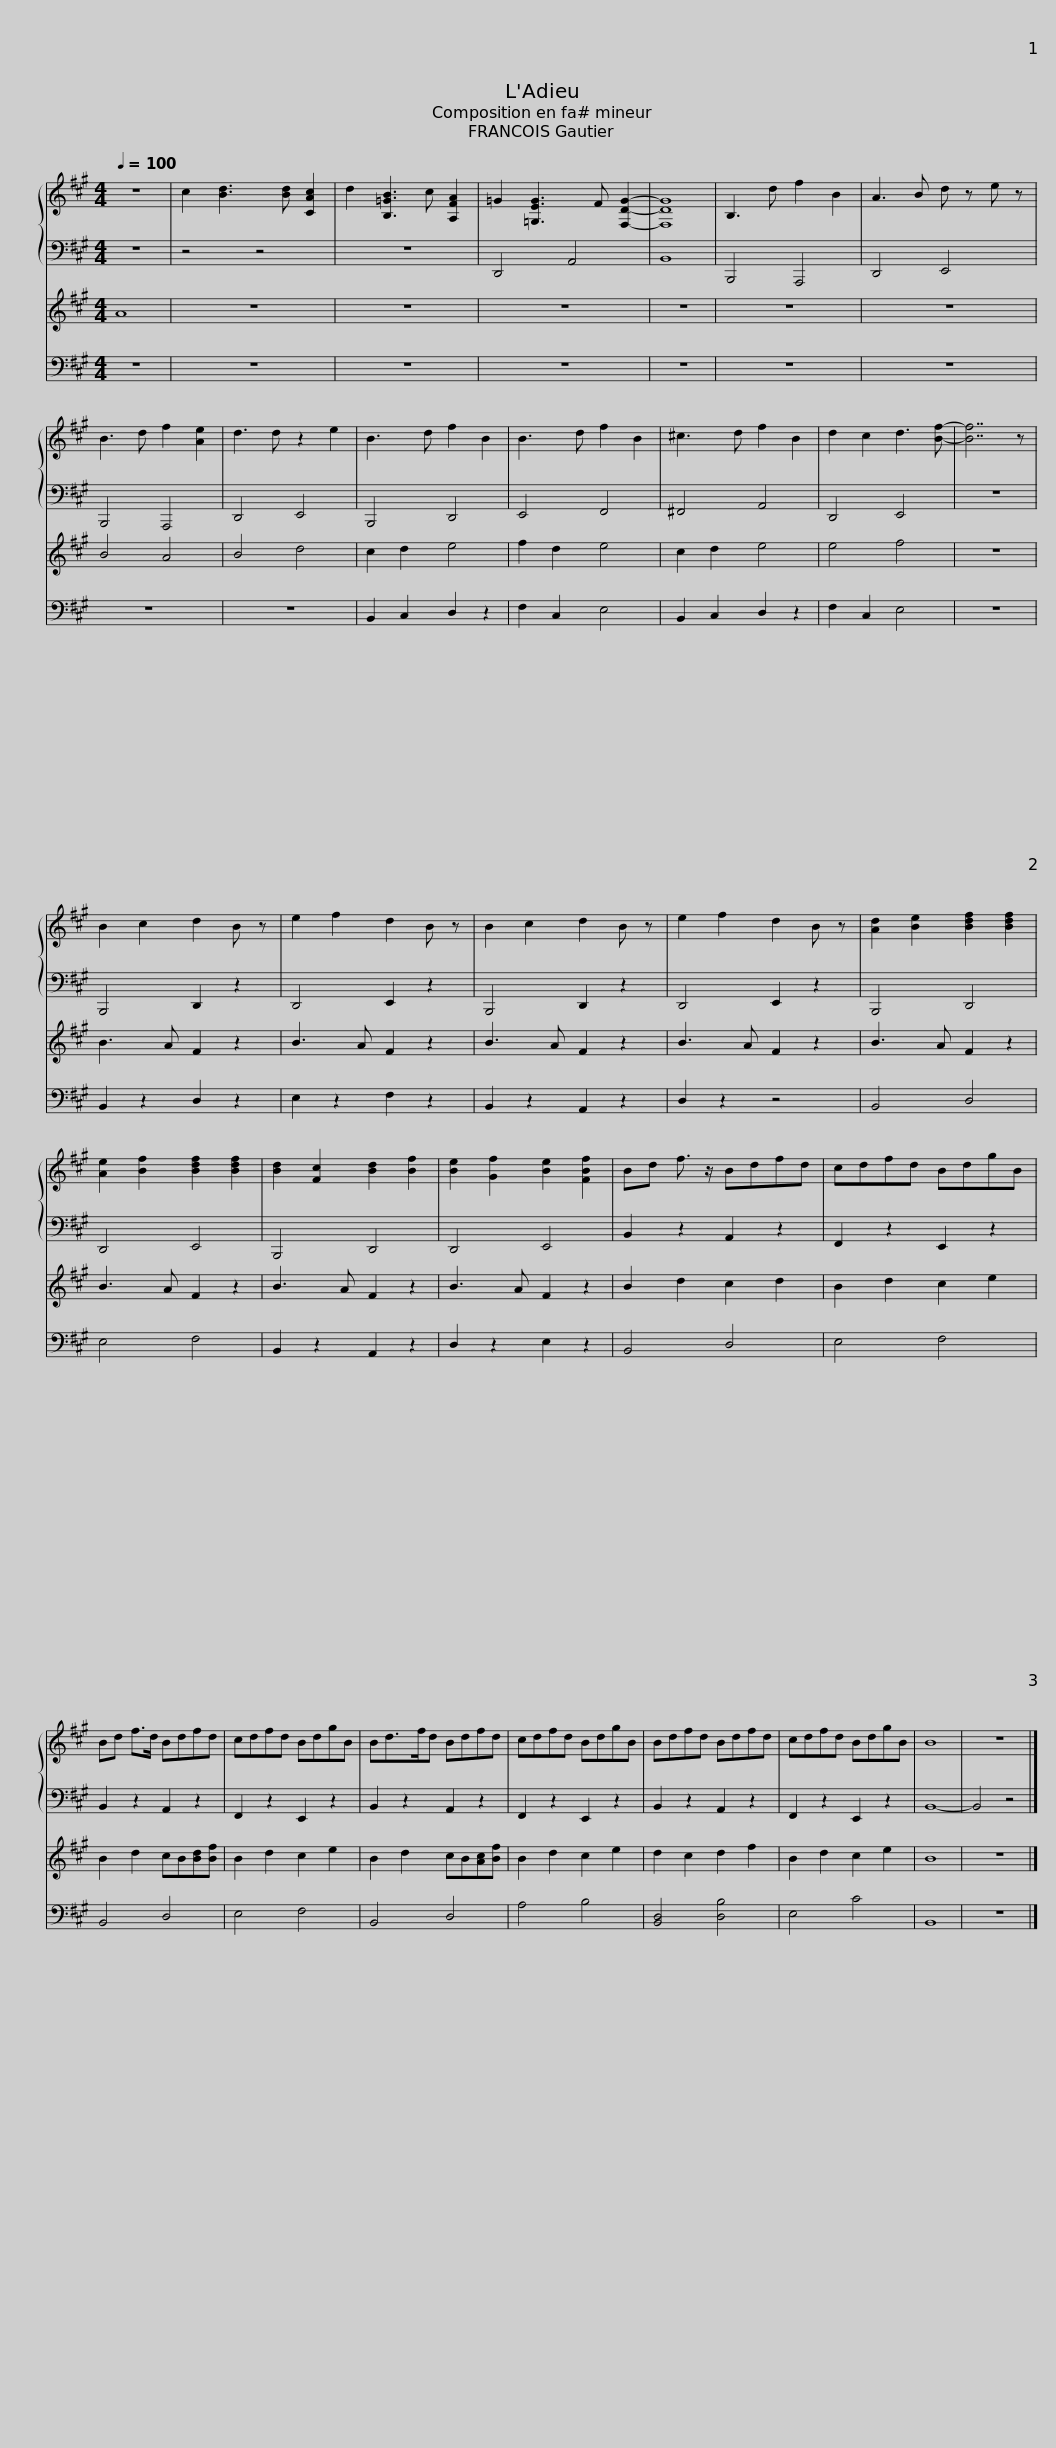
X:1
%%score { 1 | 2 } 3 4
L:1/8
Q:1/4=100
M:4/4
I:linebreak $
K:A
V:1 treble
V:2 bass
V:3 treble
V:4 bass
V:1
 z8 | c2 [Bd]3 [Bd] [CAc]2 | d2 [B,=GB]3 c [A,FA]2 | =G2 [=G,EG]3 F [F,DG]2- | [F,DG]8 | %5
 B,3 d f2 B2 | A3 B d z e z |$ B3 d f2 [Ae]2 | d3 d z2 e2 | B3 d f2 B2 | %10
 B3 d f2 B2 | ^c3 d f2 B2 | d2 c2 d3 [Bf]- | [Bf]7 z |$ B2 c2 d2 B z | %15
 e2 f2 d2 B z | B2 c2 d2 B z | e2 f2 d2 B z | [Ad]2 [Be]2 [Bdf]2 [Bdf]2 | [Ae]2 [Bf]2 [Bdf]2 [Bdf]2 |$ %20
 [Bd]2 [Fc]2 [Bd]2 [Bf]2 | [Be]2 [Gf]2 [Be]2 [FBf]2 | Bd f3/2 z/ Bdfd | cdfd BdgB | Bd f>d Bdfd |$ %25
 cdfd BdgB | Bd>fd Bdfd | cdfd BdgB | Bdfd Bdfd | cdfd BdgB |$ %30
 B8 | z8 |] %32
V:2
 z8 | z4 z4 | z8 | D,,4 A,,4 | B,,8 | %5
 B,,,4 A,,,4 | D,,4 E,,4 |$ B,,,4 A,,,4 | D,,4 E,,4 | B,,,4 D,,4 | %10
 E,,4 F,,4 | ^F,,4 A,,4 | D,,4 E,,4 | z8 |$ B,,,4 D,,2 z2 | %15
 D,,4 E,,2 z2 | B,,,4 D,,2 z2 | D,,4 E,,2 z2 | B,,,4 D,,4 | D,,4 E,,4 |$ %20
 B,,,4 D,,4 | D,,4 E,,4 | B,,2 z2 A,,2 z2 | F,,2 z2 E,,2 z2 | B,,2 z2 A,,2 z2 |$ %25
 F,,2 z2 E,,2 z2 | B,,2 z2 A,,2 z2 | F,,2 z2 E,,2 z2 | B,,2 z2 A,,2 z2 | F,,2 z2 E,,2 z2 |$ %30
 B,,8- | B,,4 z4 |] %32
V:3
 A8 | z8 | z8 | z8 | z8 | %5
 z8 | z8 |$ B4 A4 | B4 d4 | c2 d2 e4 | %10
 f2 d2 e4 | c2 d2 e4 | e4 f4 | z8 |$ B3 A F2 z2 | %15
 B3 A F2 z2 | B3 A F2 z2 | B3 A F2 z2 | B3 A F2 z2 | B3 A F2 z2 |$ %20
 B3 A F2 z2 | B3 A F2 z2 | B2 d2 c2 d2 | B2 d2 c2 e2 | B2 d2 cB[Bd][Bf] |$ %25
 B2 d2 c2 e2 | B2 d2 cB[Ac][Bf] | B2 d2 c2 e2 | d2 c2 d2 f2 | B2 d2 c2 e2 |$ %30
 B8 | z8 |] %32
V:4
 z8 | z8 | z8 | z8 | z8 | %5
 z8 | z8 |$ z8 | z8 | B,,2 C,2 D,2 z2 | %10
 F,2 C,2 E,4 | B,,2 C,2 D,2 z2 | F,2 C,2 E,4 | z8 |$ B,,2 z2 D,2 z2 | %15
 E,2 z2 F,2 z2 | B,,2 z2 A,,2 z2 | D,2 z2 z4 | B,,4 D,4 | E,4 F,4 |$ %20
 B,,2 z2 A,,2 z2 | D,2 z2 E,2 z2 | B,,4 D,4 | E,4 F,4 | B,,4 D,4 |$ %25
 E,4 F,4 | B,,4 D,4 | A,4 B,4 | [B,,D,]4 [D,B,]4 | E,4 C4 |$ %30
 B,,8 | z8 |] %32
